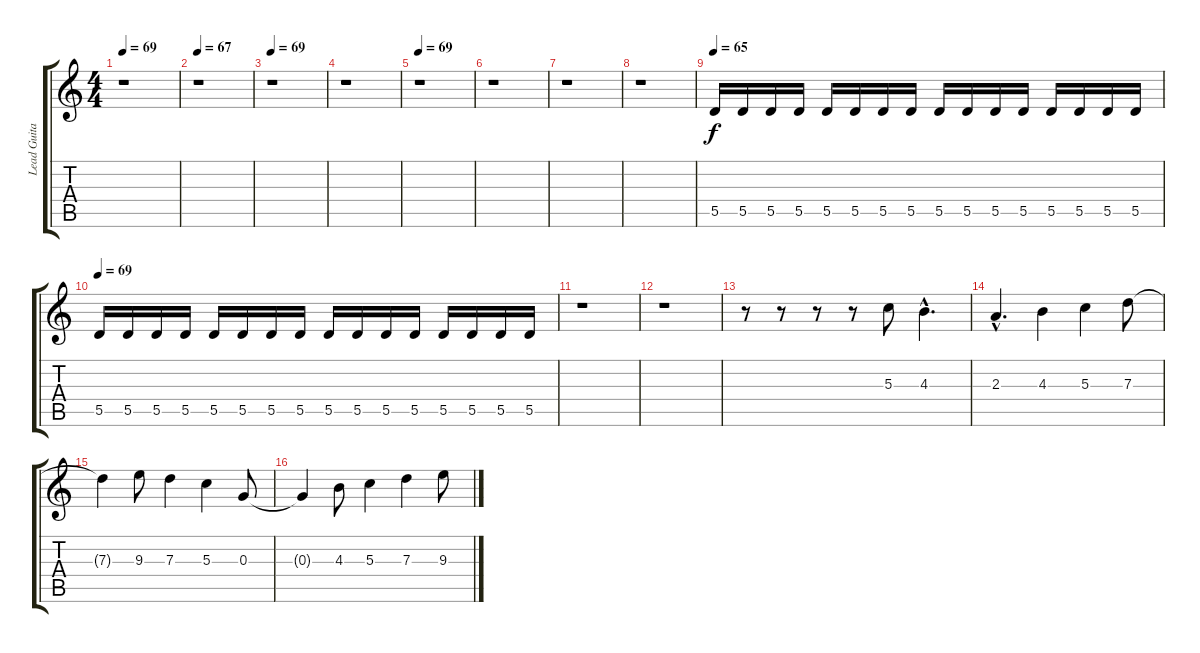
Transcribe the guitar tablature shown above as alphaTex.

\track ("Lead Guitar" "Lead Guita") {instrument distortionguitar}
\staff {score tabs}
\tuning (E4 B3 G3 D3 A2 E2) {hide}
\ts (4 4)
\tempo 69
\clef g2
\ks c
r.1{dy f} |
\tempo 67
r.1 |
\tempo 69
r.1 |
r.1 |
\tempo 69
r.1 |
r.1 |
r.1 |
r.1 |
\tempo 65
5.5.16{volume 16} 5.5.16 5.5.16 5.5.16 5.5.16 5.5.16 5.5.16 5.5.16 5.5.16 5.5.16 5.5.16 5.5.16 5.5.16 5.5.16 5.5.16 5.5.16 |
\tempo 69
5.5.16{volume 0} 5.5.16 5.5.16 5.5.16 5.5.16 5.5.16 5.5.16 5.5.16 5.5.16 5.5.16 5.5.16 5.5.16 5.5.16 5.5.16 5.5.16 5.5.16 |
r.1 |
r.1 |
r.8 r.8 r.8 r.8{volume 16} 5.3.8 4.3{hac}.4{d} |
2.3{hac}.4{d} 4.3.4 5.3.4 7.3.8 |
7.3{t}.4 9.3.8 7.3.4 5.3.4 0.3.8 |
0.3{t}.4 4.3.8 5.3.4 7.3.4 9.3.8
